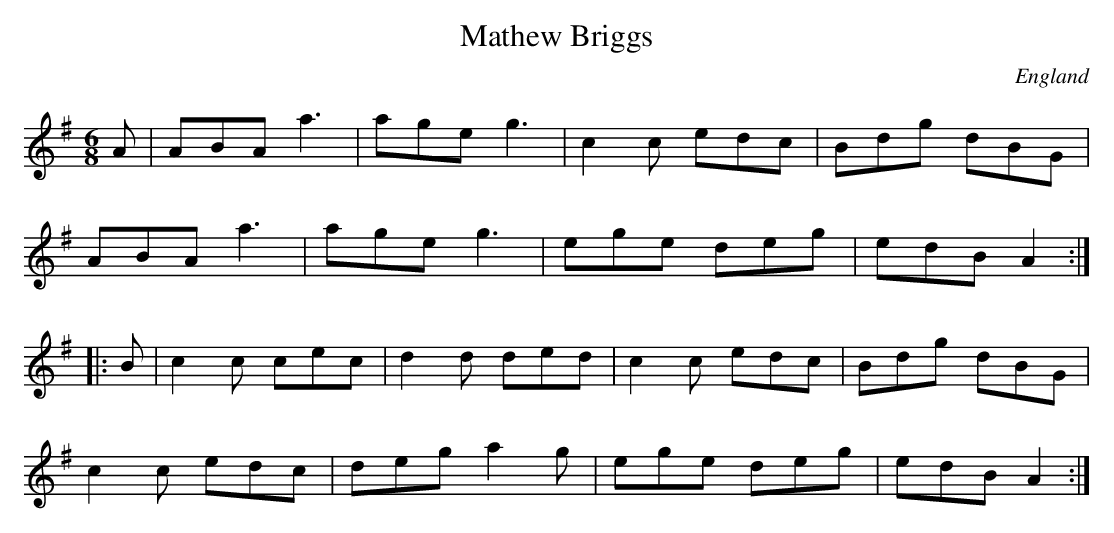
X:1
T:Mathew Briggs
M:6/8
O:England
K:G major
A | ABA a3 | age g3 | c2c edc | Bdg dBG |
ABA a3 | age g3 | ege deg | edB A2 :|
|:B | c2c cec | d2d ded | c2c edc | Bdg dBG |
c2c edc | deg a2g | ege deg | edB A2 :|
